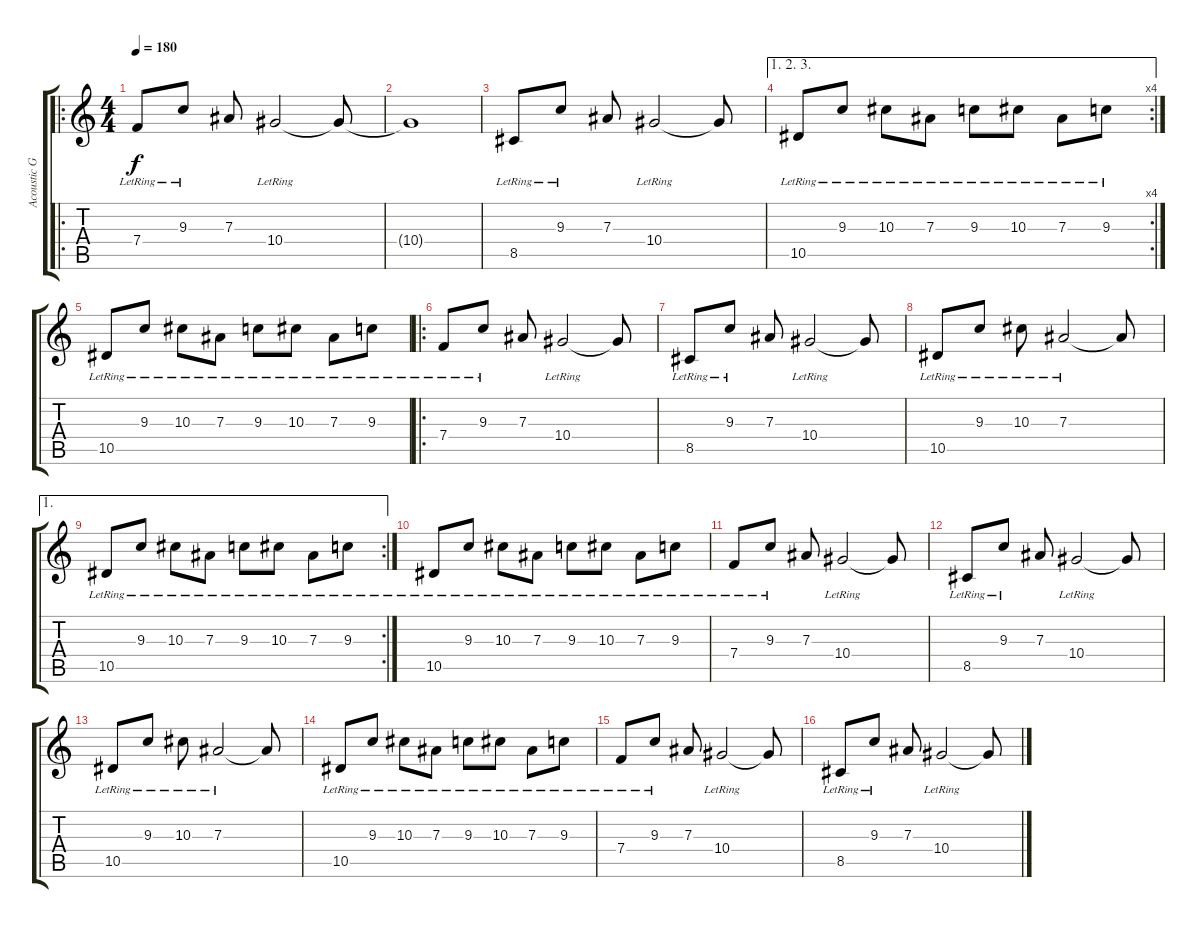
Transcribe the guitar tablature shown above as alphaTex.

\track ("Acoustic Guitar" "Acoustic G") {instrument acousticguitarsteel}
\staff {score tabs}
\tuning (C4 G3 Eb3 Bb2 F2 C2) {hide}
\ro
\ts (4 4)
\tempo 180
\clef g2
\ks c
7.4{lr}.8{dy f instrument acousticguitarsteel} 9.3{lr}.8 7.3.8 10.4{lr}.2 10.4{t}.8 |
10.4{t}.1 |
8.5{lr}.8 9.3{lr}.8 7.3.8 10.4{lr}.2 10.4{t}.8 |
\ae (1 2 3)
\rc 4
10.5{lr}.8 9.3{lr}.8 10.3{lr}.8 7.3{lr}.8 9.3{lr}.8 10.3{lr}.8 7.3{lr}.8 9.3{lr}.8 |
10.5{lr}.8 9.3{lr}.8 10.3{lr}.8 7.3{lr}.8 9.3{lr}.8 10.3{lr}.8 7.3{lr}.8 9.3{lr}.8 |
\ro
7.4{lr}.8 9.3{lr}.8 7.3.8 10.4{lr}.2 10.4{t}.8 |
8.5{lr}.8 9.3{lr}.8 7.3.8 10.4{lr}.2 10.4{t}.8 |
10.5{lr}.8 9.3{lr}.8 10.3{lr}.8 7.3{lr}.2 7.3{t}.8 |
\ae 1
\rc 2
10.5{lr}.8 9.3{lr}.8 10.3{lr}.8 7.3{lr}.8 9.3{lr}.8 10.3{lr}.8 7.3{lr}.8 9.3{lr}.8 |
10.5{lr}.8 9.3{lr}.8 10.3{lr}.8 7.3{lr}.8 9.3{lr}.8 10.3{lr}.8 7.3{lr}.8 9.3{lr}.8 |
7.4{lr}.8 9.3{lr}.8 7.3.8 10.4{lr}.2 10.4{t}.8 |
8.5{lr}.8 9.3{lr}.8 7.3.8 10.4{lr}.2 10.4{t}.8 |
10.5{lr}.8 9.3{lr}.8 10.3{lr}.8 7.3{lr}.2 7.3{t}.8 |
10.5{lr}.8 9.3{lr}.8 10.3{lr}.8 7.3{lr}.8 9.3{lr}.8 10.3{lr}.8 7.3{lr}.8 9.3{lr}.8 |
7.4{lr}.8 9.3{lr}.8 7.3.8 10.4{lr}.2 10.4{t}.8 |
8.5{lr}.8 9.3{lr}.8 7.3.8 10.4{lr}.2 10.4{t}.8
